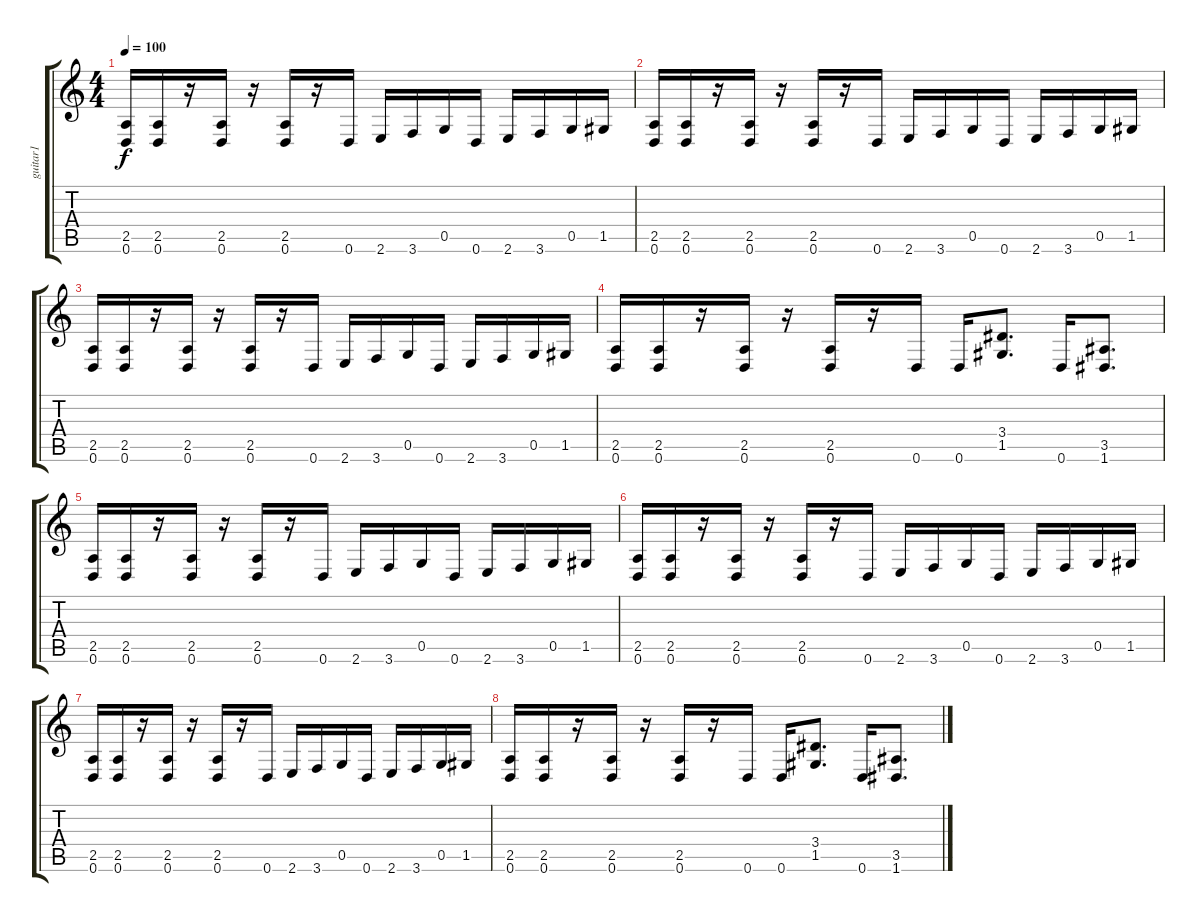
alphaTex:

\track ("guitar1" "guitar1") {instrument distortionguitar}
\staff {score tabs}
\tuning (D4 A3 F3 C3 G2 D2) {hide}
\ts (4 4)
\tempo 100
\clef g2
\ks c
(2.5 0.6).16{dy f} (2.5 0.6).16 r.16 (2.5 0.6).16 r.16 (2.5 0.6).16 r.16 0.6.16 2.6.16 3.6.16 0.5.16 0.6.16 2.6.16 3.6.16 0.5.16 1.5.16 |
(2.5 0.6).16 (2.5 0.6).16 r.16 (2.5 0.6).16 r.16 (2.5 0.6).16 r.16 0.6.16 2.6.16 3.6.16 0.5.16 0.6.16 2.6.16 3.6.16 0.5.16 1.5.16 |
(2.5 0.6).16 (2.5 0.6).16 r.16 (2.5 0.6).16 r.16 (2.5 0.6).16 r.16 0.6.16 2.6.16 3.6.16 0.5.16 0.6.16 2.6.16 3.6.16 0.5.16 1.5.16 |
(2.5 0.6).16 (2.5 0.6).16 r.16 (2.5 0.6).16 r.16 (2.5 0.6).16 r.16 0.6.16 0.6.16 (3.4 1.5).8{d} 0.6.16 (3.5 1.6).8{d} |
(2.5 0.6).16 (2.5 0.6).16 r.16 (2.5 0.6).16 r.16 (2.5 0.6).16 r.16 0.6.16 2.6.16 3.6.16 0.5.16 0.6.16 2.6.16 3.6.16 0.5.16 1.5.16 |
(2.5 0.6).16 (2.5 0.6).16 r.16 (2.5 0.6).16 r.16 (2.5 0.6).16 r.16 0.6.16 2.6.16 3.6.16 0.5.16 0.6.16 2.6.16 3.6.16 0.5.16 1.5.16 |
(2.5 0.6).16 (2.5 0.6).16 r.16 (2.5 0.6).16 r.16 (2.5 0.6).16 r.16 0.6.16 2.6.16 3.6.16 0.5.16 0.6.16 2.6.16 3.6.16 0.5.16 1.5.16 |
(2.5 0.6).16 (2.5 0.6).16 r.16 (2.5 0.6).16 r.16 (2.5 0.6).16 r.16 0.6.16 0.6.16 (3.4 1.5).8{d} 0.6.16 (3.5 1.6).8{d}
